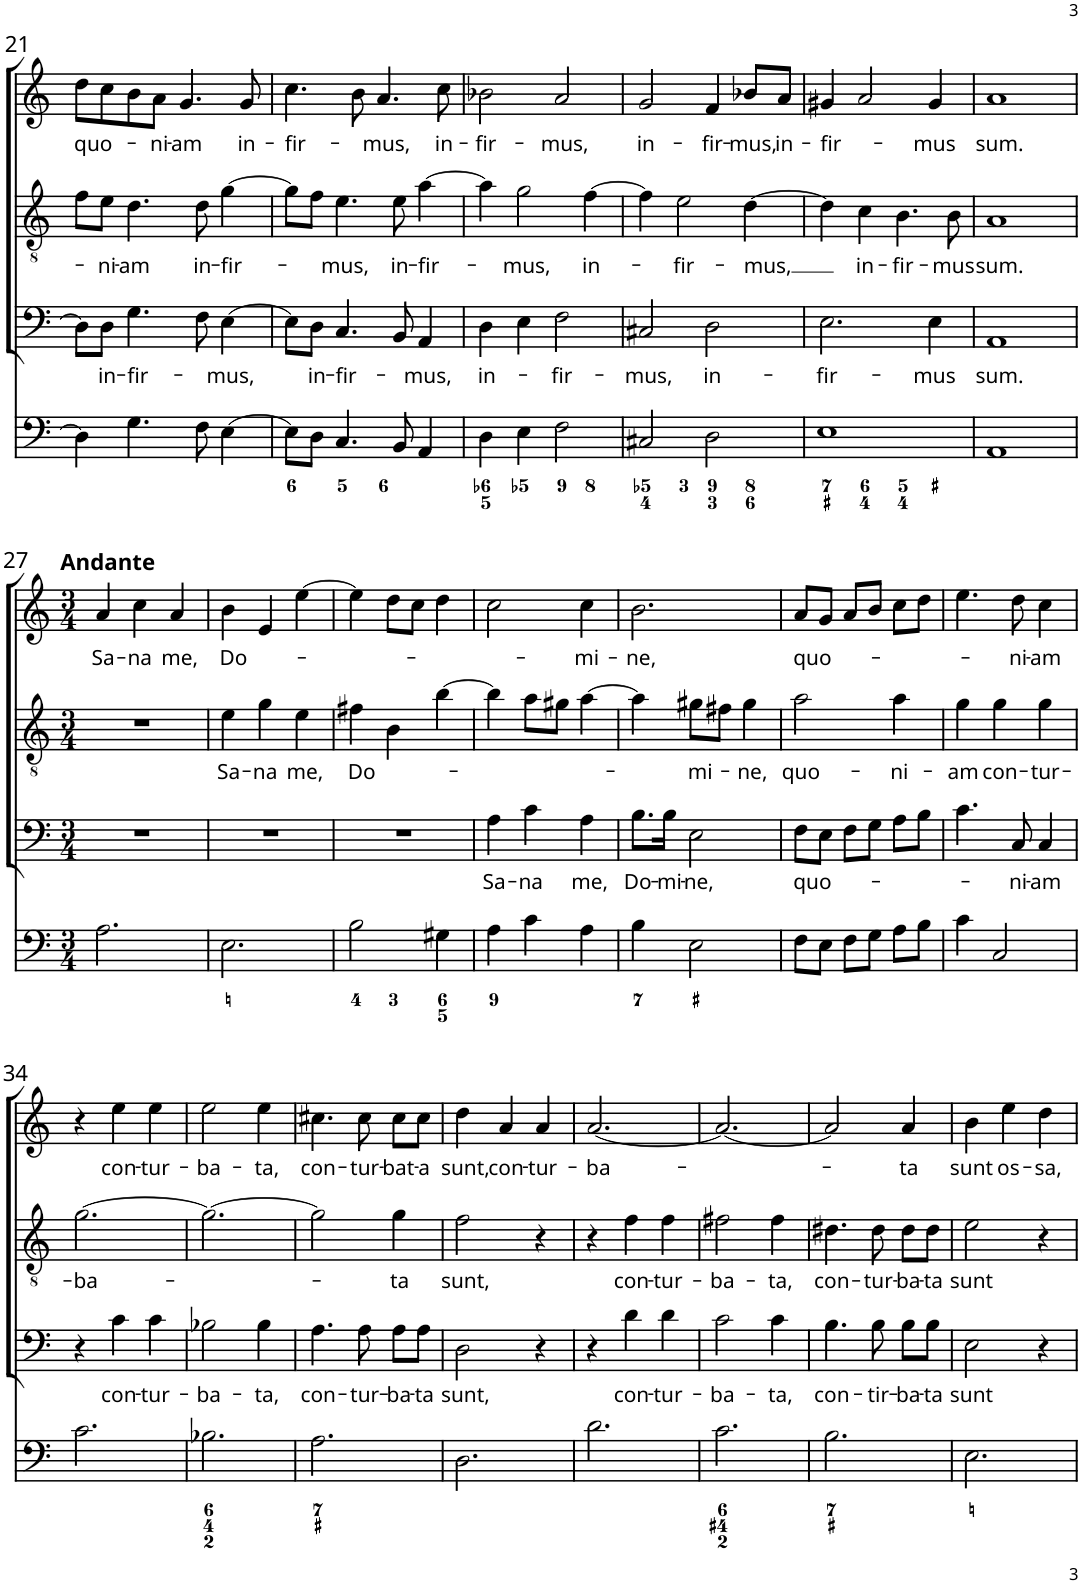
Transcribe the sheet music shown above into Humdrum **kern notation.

**kern	**kern	**text	**kern	**text	**kern	**text
*part4	*part3	*part3	*part2	*part2	*part1	*part1
*staff4	*staff3	*staff3	*staff2	*staff2	*staff1	*staff1
*I"Organo	*I"Basso	*	*I"Alto	*	*I"Canto	*
!!LO:PB:g=z
*clefF4	*clefF4	*	*clefGv2	*	*clefG2	*
*k[]	*k[]	*	*k[]	*	*k[]	*
*M4/4	*M4/4	*	*M4/4	*	*M4/4	*
*met(c)	*met(c)	*	*met(c)	*	*met(c)	*
=21	=21	=21	=21	=21	=21	=21
!	!	!	!	!	!	!LO:LY:b
4D\]	8D\L]	.	8f\L	.	8dd\L	quo-
!	!	!LO:LY:b	!	!LO:LY:b	!	!
.	8D\J	in-	8e\J	-ni-	8cc\	.
!	!	!LO:LY:b	!	!LO:LY:b	!	!
4.G\	4.G\	-fir-	4.d\	-am	8b\	.
!	!	!	!	!	!	!LO:LY:b
.	.	.	.	.	8a\J	-ni-
!	!	!	!	!	!	!LO:LY:b
.	.	.	.	.	4.g/	-am
!	!	!	!	!LO:LY:b	!	!
8F\	8F\	.	8d\	in-	.	.
!	!	!LO:LY:b	!	!LO:LY:b	!	!
[4E\	[4E\	-mus,	[4g\	-fir-	.	.
!	!	!	!	!	!	!LO:LY:b
.	.	.	.	.	8g/	in-
=22	=22	=22	=22	=22	=22	=22
!	!	!	!	!	!	!LO:LY:b
8E\L]	8E\L]	.	8g\L]	.	4.cc\	-fir-
!	!	!LO:LY:b	!	!	!	!
8D\J	8D\J	in-	8f\J	.	.	.
!	!	!LO:LY:b	!	!LO:LY:b	!	!
4.C/	4.C/	-fir-	4.e\	-mus,	.	.
.	.	.	.	.	8b\	.
!	!	!	!	!	!	!LO:LY:b
.	.	.	.	.	4.a/	-mus,
!	!	!	!	!LO:LY:b	!	!
8BB/	8BB/	.	8e\	in-	.	.
!	!	!LO:LY:b	!	!LO:LY:b	!	!
4AA/	4AA/	-mus,	[4a\	-fir-	.	.
!	!	!	!	!	!	!LO:LY:b
.	.	.	.	.	8cc\	in-
=23	=23	=23	=23	=23	=23	=23
!	!	!LO:LY:b	!	!	!	!LO:LY:b
4D\	4D\	in-	4a\]	.	2b-X\	-fir-
!	!	!	!	!LO:LY:b	!	!
4E\	4E\	.	2g\	-mus,	.	.
!	!	!LO:LY:b	!	!	!	!LO:LY:b
2F\	2F\	-fir-	.	.	2a/	-mus,
!	!	!	!	!LO:LY:b	!	!
.	.	.	[4f\	in-	.	.
=24	=24	=24	=24	=24	=24	=24
!	!	!LO:LY:b	!	!	!	!LO:LY:b
2C#X/	2C#X/	-mus,	4f\]	.	2g/	in-
!	!	!	!	!LO:LY:b	!	!
.	.	.	2e\	-fir-	.	.
!	!	!LO:LY:b	!	!	!	!LO:LY:b
2D\	2D\	in-	.	.	4f/	-fir-
!	!	!	!	!LO:LY:b	!	!LO:LY:b
.	.	.	[4d\	-mus,	8b-X/L	-mus,
!	!	!	!	!	!	!LO:LY:b
.	.	.	.	.	8a/J	in-
=25	=25	=25	=25	=25	=25	=25
!	!	!LO:LY:b	!	!	!	!LO:LY:b
1E	2.E\	-fir-	4d\]	.	4g#X/	-fir-
!	!	!	!	!LO:LY:b	!	!
.	.	.	4c\	in-	2a/	.
!	!	!	!	!LO:LY:b	!	!
.	.	.	4.B\	-fir-	.	.
!	!	!LO:LY:b	!	!	!	!LO:LY:b
.	4E\	-mus	.	.	4g#/	-mus
!	!	!	!	!LO:LY:b	!	!
.	.	.	8B\	-mus	.	.
=26	=26	=26	=26	=26	=26	=26
!	!	!LO:LY:b	!	!LO:LY:b	!	!LO:LY:b
1AA	1AA	sum.	1A	sum.	1a	sum.
!!LO:LB:g=z
=27	=27	=27	=27	=27	=27	=27
*M3/4	*M3/4	*	*M3/4	*	*M3/4	*
!	!	!	!	!	!LO:TX:a:B:t=Andante	!
!	!	!	!	!	!	!LO:LY:b
2.A\	2.r	.	2.r	.	4a/	Sa-
!	!	!	!	!	!	!LO:LY:b
.	.	.	.	.	4cc\	-na
!	!	!	!	!	!	!LO:LY:b
.	.	.	.	.	4a/	me,
=28	=28	=28	=28	=28	=28	=28
!	!	!	!	!LO:LY:b	!	!LO:LY:b
2.E\	2.r	.	4e\	Sa-	4b\	Do-
!	!	!	!	!LO:LY:b	!	!
.	.	.	4g\	-na	4e/	.
!	!	!	!	!LO:LY:b	!	!
.	.	.	4e\	me,	[4ee\	.
=29	=29	=29	=29	=29	=29	=29
!	!	!	!	!LO:LY:b	!	!
2B\	2.r	.	4f#X\	Do-	4ee\]	.
.	.	.	4B\	.	8dd\L	.
.	.	.	.	.	8cc\J	.
4G#X\	.	.	[4b\	.	4dd\	.
=30	=30	=30	=30	=30	=30	=30
!	!	!LO:LY:b	!	!	!	!
4A\	4A\	Sa-	4b\]	.	2cc\	.
!	!	!LO:LY:b	!	!	!	!
4c\	4c\	-na	8a\L	.	.	.
.	.	.	8g#X\J	.	.	.
!	!	!LO:LY:b	!	!	!	!LO:LY:b
4A\	4A\	me,	[4a\	.	4cc\	-mi-
=31	=31	=31	=31	=31	=31	=31
!	!	!LO:LY:b	!	!	!	!LO:LY:b
4B\	8.B\L	Do-	4a\]	.	2.b\	-ne,
!	!	!LO:LY:b	!	!	!	!
.	16B\Jk	-mi-	.	.	.	.
!	!	!LO:LY:b	!	!LO:LY:b	!	!
2E\	2E\	-ne,	8g#X\L	-mi-	.	.
.	.	.	8f#X\J	.	.	.
!	!	!	!	!LO:LY:b	!	!
.	.	.	4g#\	-ne,	.	.
=32	=32	=32	=32	=32	=32	=32
!	!	!LO:LY:b	!	!LO:LY:b	!	!LO:LY:b
8F\L	8F\L	quo-	2a\	quo-	8a/L	quo-
8E\J	8E\J	.	.	.	8g/J	.
8F\L	8F\L	.	.	.	8a/L	.
8G\J	8G\J	.	.	.	8b/J	.
!	!	!	!	!LO:LY:b	!	!
8A\L	8A\L	.	4a\	-ni-	8cc\L	.
8B\J	8B\J	.	.	.	8dd\J	.
=33	=33	=33	=33	=33	=33	=33
!	!	!	!	!LO:LY:b	!	!
4c\	4.c\	.	4g\	-am	4.ee\	.
!	!	!	!	!LO:LY:b	!	!
2C/	.	.	4g\	con-	.	.
!	!	!LO:LY:b	!	!	!	!LO:LY:b
.	8C/	-ni-	.	.	8dd\	-ni-
!	!	!LO:LY:b	!	!LO:LY:b	!	!LO:LY:b
.	4C/	-am	4g\	-tur-	4cc\	-am
!!LO:LB:g=z
=34	=34	=34	=34	=34	=34	=34
!	!	!	!	!LO:LY:b	!	!
2.c\	4r	.	[2.g\	-ba-	4r	.
!	!	!LO:LY:b	!	!	!	!LO:LY:b
.	4c\	con-	.	.	4ee\	con-
!	!	!LO:LY:b	!	!	!	!LO:LY:b
.	4c\	-tur-	.	.	4ee\	-tur-
=35	=35	=35	=35	=35	=35	=35
!	!	!LO:LY:b	!	!	!	!LO:LY:b
2.B-X\	2B-X\	-ba-	2.g\_	.	2ee\	-ba-
!	!	!LO:LY:b	!	!	!	!LO:LY:b
.	4B-\	-ta,	.	.	4ee\	-ta,
=36	=36	=36	=36	=36	=36	=36
!	!	!LO:LY:b	!	!	!	!LO:LY:b
2.A\	4.A\	con-	2g\]	.	4.cc#X\	con-
!	!	!LO:LY:b	!	!	!	!LO:LY:b
.	8A\	-tur-	.	.	8cc#\	-tur-
!	!	!LO:LY:b	!	!LO:LY:b	!	!LO:LY:b
.	8A\L	-ba-	4g\	-ta	8cc#\L	-bat-
!	!	!LO:LY:b	!	!	!	!LO:LY:b
.	8A\J	-ta	.	.	8cc#\J	-a
=37	=37	=37	=37	=37	=37	=37
!	!	!LO:LY:b	!	!LO:LY:b	!	!LO:LY:b
2.D\	2D\	sunt,	2f\	sunt,	4dd\	sunt,
!	!	!	!	!	!	!LO:LY:b
.	.	.	.	.	4a/	con-
!	!	!	!	!	!	!LO:LY:b
.	4r	.	4r	.	4a/	-tur-
=38	=38	=38	=38	=38	=38	=38
!	!	!	!	!	!	!LO:LY:b
2.d\	4r	.	4r	.	[2.a/	-ba-
!	!	!LO:LY:b	!	!LO:LY:b	!	!
.	4d\	con-	4f\	con-	.	.
!	!	!LO:LY:b	!	!LO:LY:b	!	!
.	4d\	-tur-	4f\	-tur-	.	.
=39	=39	=39	=39	=39	=39	=39
!	!	!LO:LY:b	!	!LO:LY:b	!	!
2.c\	2c\	-ba-	2f#X\	-ba-	2.a/_	.
!	!	!LO:LY:b	!	!LO:LY:b	!	!
.	4c\	-ta,	4f#\	-ta,	.	.
=40	=40	=40	=40	=40	=40	=40
!	!	!LO:LY:b	!	!LO:LY:b	!	!
2.B\	4.B\	con-	4.d#X\	con-	2a/]	.
!	!	!LO:LY:b	!	!LO:LY:b	!	!
.	8B\	-tir-	8d#\	-tur-	.	.
!	!	!LO:LY:b	!	!LO:LY:b	!	!LO:LY:b
.	8B\L	-ba-	8d#\L	-ba-	4a/	-ta
!	!	!LO:LY:b	!	!LO:LY:b	!	!
.	8B\J	-ta	8d#\J	-ta	.	.
=41	=41	=41	=41	=41	=41	=41
!	!	!LO:LY:b	!	!LO:LY:b	!	!LO:LY:b
2.E\	2E\	sunt	2e\	sunt	4b\	sunt
!	!	!	!	!	!	!LO:LY:b
.	.	.	.	.	4ee\	os-
!	!	!	!	!	!	!LO:LY:b
.	4r	.	4r	.	4dd\	-sa,
=	=	=	=	=	=	=
*-	*-	*-	*-	*-	*-	*-
